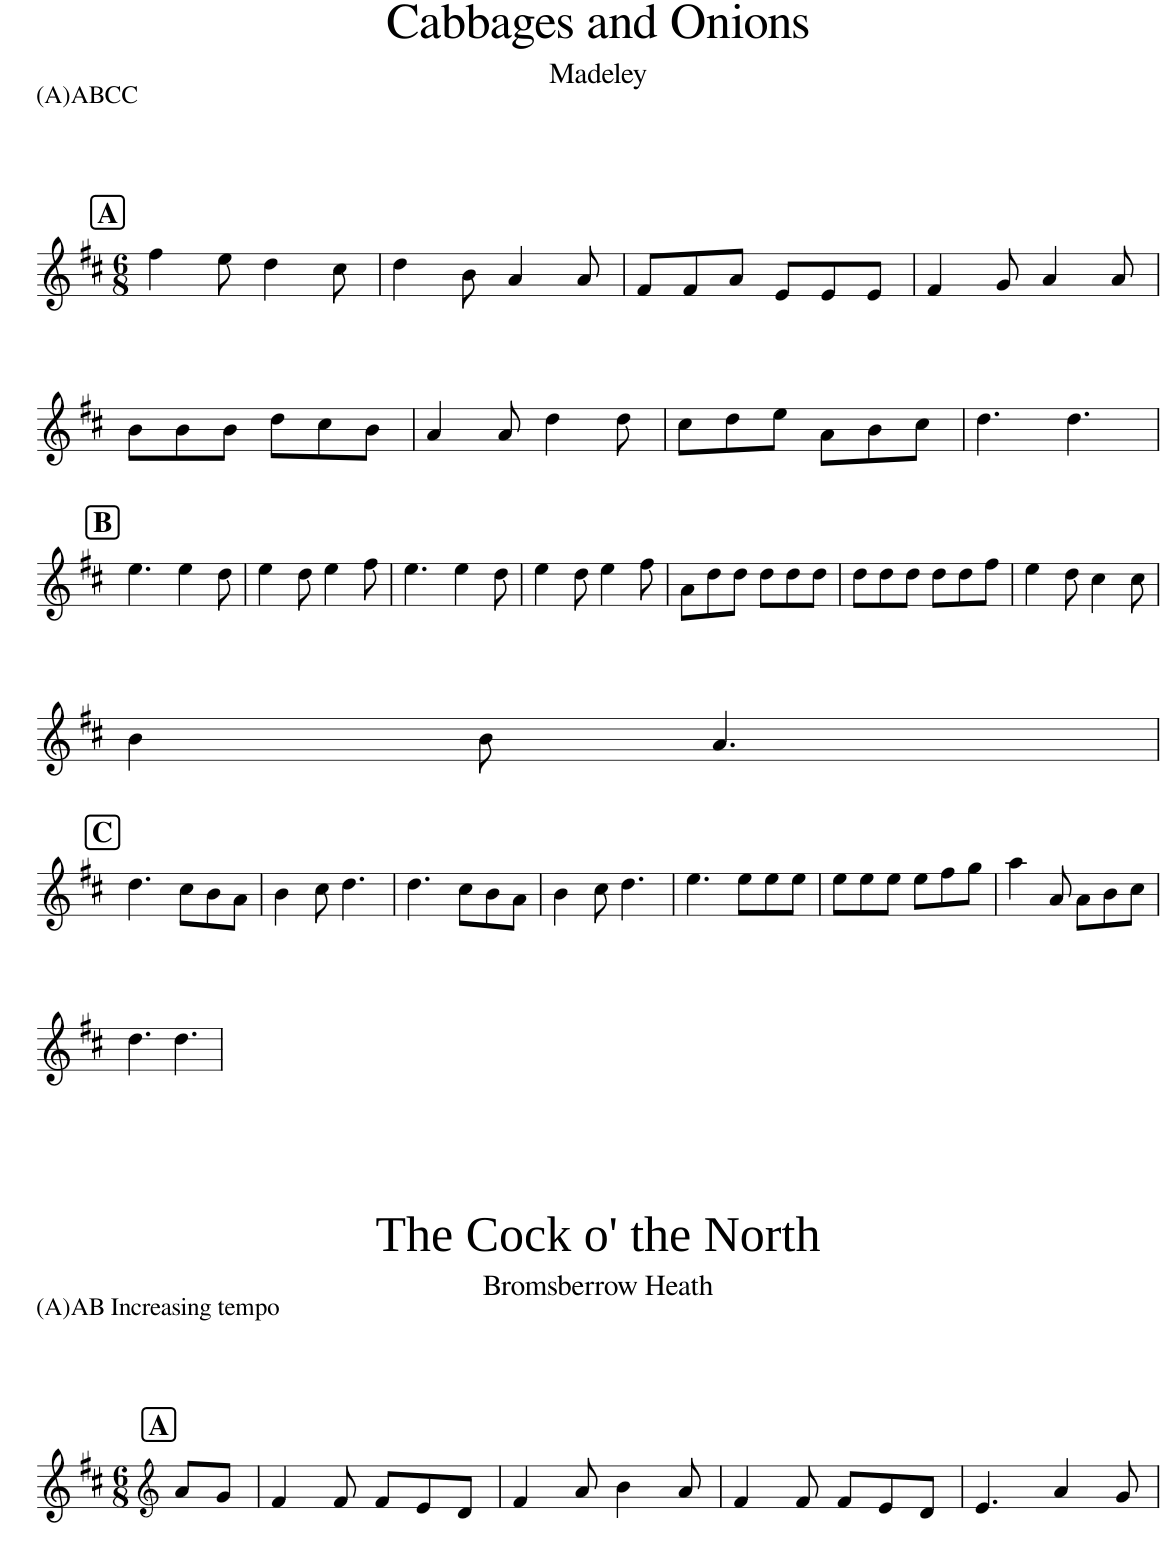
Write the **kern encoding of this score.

**kern
*part1
*staff1
*I"Piano
*I'Pno
*clefG2
*k[f#c#]
*D:
*M6/8
!!LO:REH:place=s1:a:B:cj:fs=14:t=A
=1
4ff#\
8ee\
4dd\
8cc#\
=2
4dd\
8b\
4a/
8a/
=3
8f#/L
8f#/
8a/J
8e/L
8e/
8e/J
=4
4f#/
8g/
4a/
8a/
!!LO:LB:g=z
=5
8b\L
8b\
8b\J
8dd\L
8cc#\
8b\J
=6
4a/
8a/
4dd\
8dd\
=7
8cc#\L
8dd\
8ee\J
8a\L
8b\
8cc#\J
=8
4.dd\
4.dd\
!!LO:LB:g=z
!!LO:REH:place=s1:a:B:cj:fs=14:t=B
=9
4.ee\
4ee\
8dd\
=10
4ee\
8dd\
4ee\
8ff#\
=11
4.ee\
4ee\
8dd\
=12
4ee\
8dd\
4ee\
8ff#\
=13
8a\L
8dd\
8dd\J
8dd\L
8dd\
8dd\J
=14
8dd\L
8dd\
8dd\J
8dd\L
8dd\
8ff#\J
=15
4ee\
8dd\
4cc#\
8cc#\
!!LO:LB:g=z
=16
4b\
8b\
4.a/
!!LO:LB:g=z
!!LO:REH:place=s1:a:B:cj:fs=14:t=C
=17
4.dd\
8cc#\L
8b\
8a\J
=18
4b\
8cc#\
4.dd\
=19
4.dd\
8cc#\L
8b\
8a\J
=20
4b\
8cc#\
4.dd\
=21
4.ee\
8ee\L
8ee\
8ee\J
=22
8ee\L
8ee\
8ee\J
8ee\L
8ff#\
8gg\J
=23
4aa\
8a/
8a\L
8b\
8cc#\J
!!LO:LB:g=z
=24
4.dd\
4.dd\
!!LO:LB:g=z
!!LO:REH:place=s1:a:B:cj:fs=14:t=A
=1
*clefG2
*k[f#c#]
*M6/8
8a/L
8g/J
=2
4f#/
8f#/
8f#/L
8e/
8d/J
=3
4f#/
8a/
4b\
8a/
=4
4f#/
8f#/
8f#/L
8e/
8d/J
=5
4.e/
4a/
8g/
=
*-
